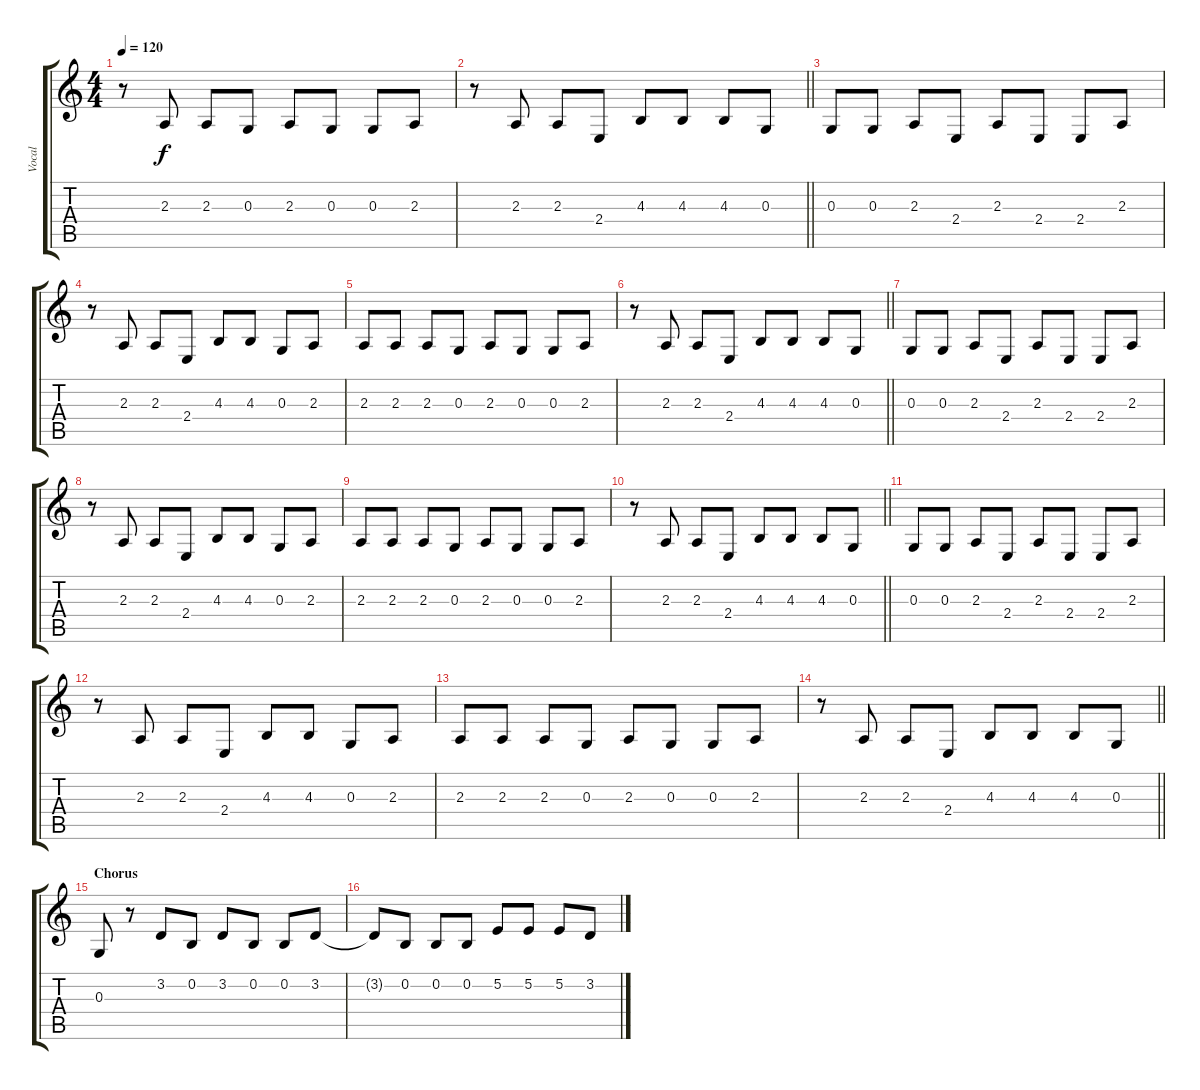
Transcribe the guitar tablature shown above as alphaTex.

\track ("Vocal" "Vocal") {instrument lead2sawtooth}
\staff {score tabs}
\tuning (E4 B3 G3 D3 A2 D2) {hide}
\ts (4 4)
\tempo 120
\clef g2
\ks c
r.8{dy f} 2.3.8 2.3.8 0.3.8 2.3.8 0.3.8 0.3.8 2.3.8 |
\barLineRight lightlight
r.8 2.3.8 2.3.8 2.4.8 4.3.8 4.3.8 4.3.8 0.3.8 |
0.3.8 0.3.8 2.3.8 2.4.8 2.3.8 2.4.8 2.4.8 2.3.8 |
r.8 2.3.8 2.3.8 2.4.8 4.3.8 4.3.8 0.3.8 2.3.8 |
2.3.8 2.3.8 2.3.8 0.3.8 2.3.8 0.3.8 0.3.8 2.3.8 |
\barLineRight lightlight
r.8 2.3.8 2.3.8 2.4.8 4.3.8 4.3.8 4.3.8 0.3.8 |
0.3.8 0.3.8 2.3.8 2.4.8 2.3.8 2.4.8 2.4.8 2.3.8 |
r.8 2.3.8 2.3.8 2.4.8 4.3.8 4.3.8 0.3.8 2.3.8 |
2.3.8 2.3.8 2.3.8 0.3.8 2.3.8 0.3.8 0.3.8 2.3.8 |
\barLineRight lightlight
r.8 2.3.8 2.3.8 2.4.8 4.3.8 4.3.8 4.3.8 0.3.8 |
0.3.8 0.3.8 2.3.8 2.4.8 2.3.8 2.4.8 2.4.8 2.3.8 |
r.8 2.3.8 2.3.8 2.4.8 4.3.8 4.3.8 0.3.8 2.3.8 |
2.3.8 2.3.8 2.3.8 0.3.8 2.3.8 0.3.8 0.3.8 2.3.8 |
\barLineRight lightlight
r.8 2.3.8 2.3.8 2.4.8 4.3.8 4.3.8 4.3.8 0.3.8 |
\section ("" "Chorus")
0.3.8 r.8 3.2.8 0.2.8 3.2.8 0.2.8 0.2.8 3.2.8 |
3.2{t}.8 0.2.8 0.2.8 0.2.8 5.2.8 5.2.8 5.2.8 3.2.8
